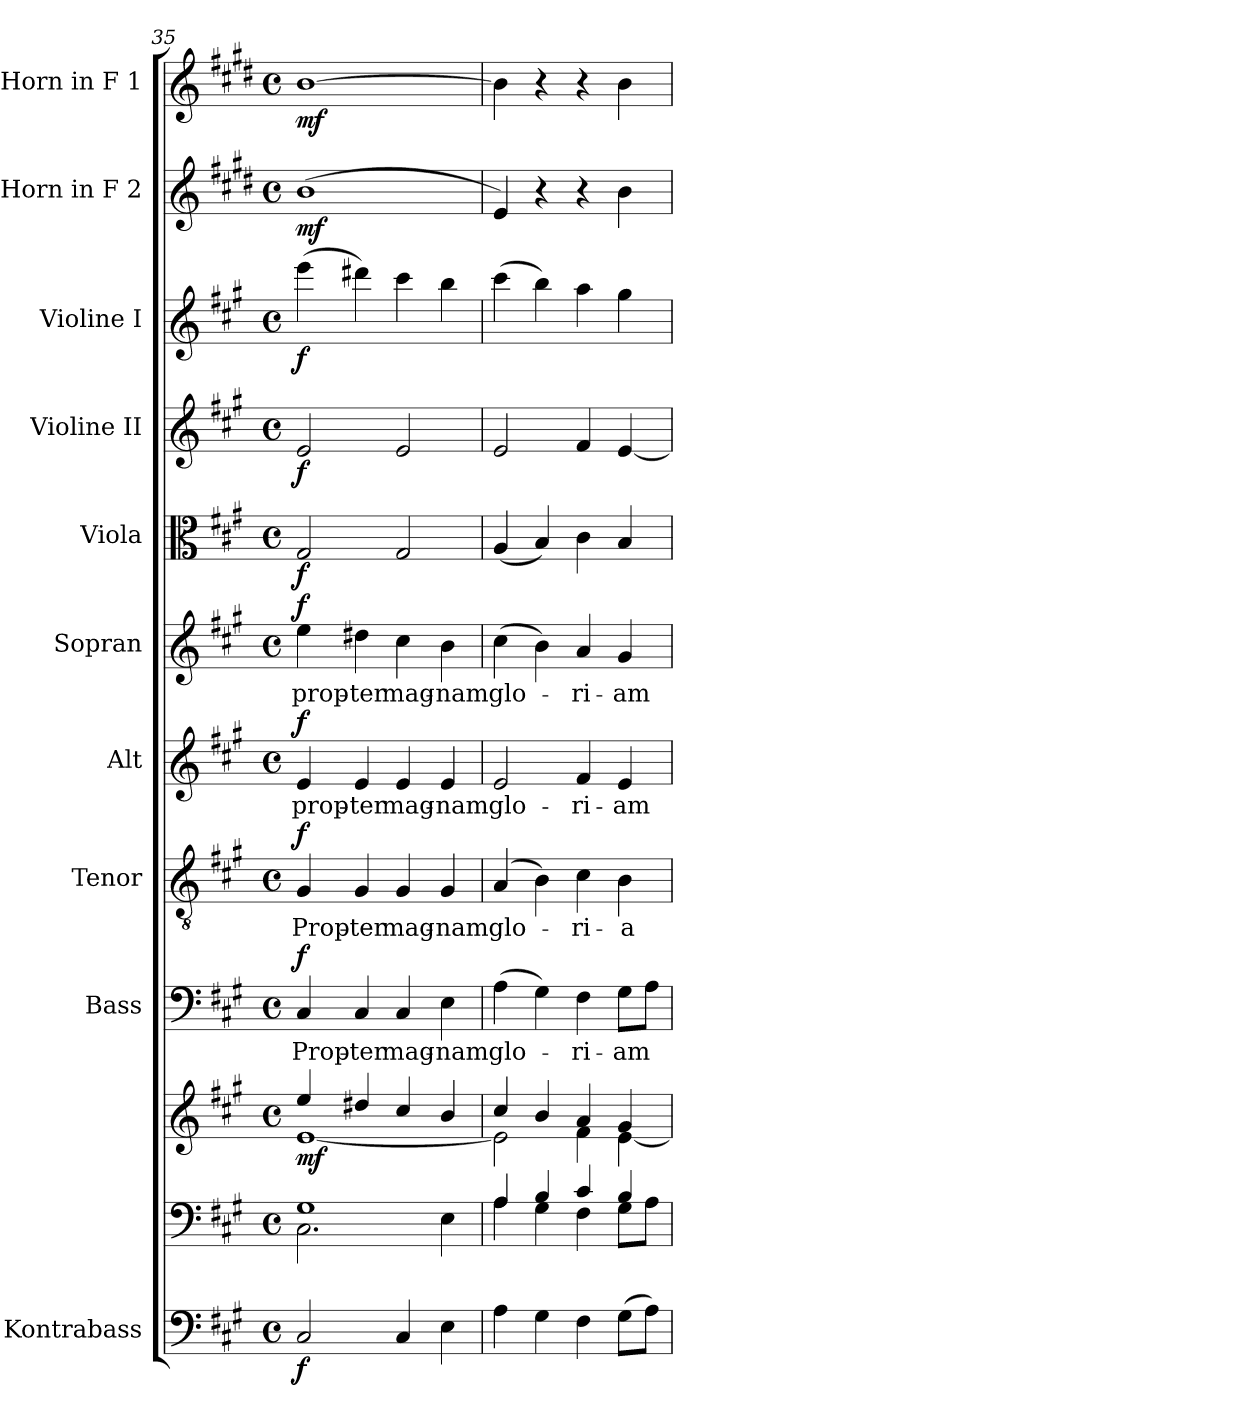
**kern	**dynam	**kern	**kern	**dynam	**kern	**text	**dynam	**kern	**text	**dynam	**kern	**text	**dynam	**kern	**text	**dynam	**kern	**dynam	**kern	**dynam	**kern	**dynam	**kern	**dynam	**kern	**dynam
*part11	*part11	*part10	*part10	*part10	*part9	*part9	*part9	*part8	*part8	*part8	*part7	*part7	*part7	*part6	*part6	*part6	*part5	*part5	*part4	*part4	*part3	*part3	*part2	*part2	*part1	*part1
*staff12	*staff12	*staff11	*staff10	*staff10/11	*staff9	*staff9	*staff9	*staff8	*staff8	*staff8	*staff7	*staff7	*staff7	*staff6	*staff6	*staff6	*staff5	*staff5	*staff4	*staff4	*staff3	*staff3	*staff2	*staff2	*staff1	*staff1
*I"Kontrabass	*	*	*	*	*I"Bass	*	*	*I"Tenor	*	*	*I"Alt	*	*	*I"Sopran	*	*	*I"Viola	*	*I"Violine II	*	*I"Violine I	*	*I"Horn in F 2	*	*I"Horn in F 1	*
*I'Kb.	*	*	*	*	*I'B.	*	*	*I'T.	*	*	*I'A.	*	*	*I'S.	*	*	*I'Vla.	*	*I'Vl. II	*	*I'Vl. I	*	*	*	*	*
*clefF4	*	*clefF4	*clefG2	*	*clefF4	*	*	*clefGv2	*	*	*clefG2	*	*	*clefG2	*	*	*clefC3	*	*clefG2	*	*clefG2	*	*clefG2	*	*clefG2	*
*ITrd7c12	*	*	*	*	*	*	*	*	*	*	*	*	*	*	*	*	*	*	*	*	*	*	*ITrd4c7	*	*ITrd4c7	*
*k[f#c#g#]	*	*k[f#c#g#]	*k[f#c#g#]	*	*k[f#c#g#]	*	*	*k[f#c#g#]	*	*	*k[f#c#g#]	*	*	*k[f#c#g#]	*	*	*k[f#c#g#]	*	*k[f#c#g#]	*	*k[f#c#g#]	*	*k[f#c#g#]	*	*k[f#c#g#]	*
*A:	*	*A:	*A:	*	*A:	*	*	*A:	*	*	*A:	*	*	*A:	*	*	*A:	*	*A:	*	*A:	*	*A:	*	*A:	*
*M4/4	*	*M4/4	*M4/4	*	*M4/4	*	*	*M4/4	*	*	*M4/4	*	*	*M4/4	*	*	*M4/4	*	*M4/4	*	*M4/4	*	*M4/4	*	*M4/4	*
*met(c)	*	*met(c)	*met(c)	*	*met(c)	*	*	*met(c)	*	*	*met(c)	*	*	*met(c)	*	*	*met(c)	*	*met(c)	*	*met(c)	*	*met(c)	*	*met(c)	*
=35	=35	=35	=35	=35	=35	=35	=35	=35	=35	=35	=35	=35	=35	=35	=35	=35	=35	=35	=35	=35	=35	=35	=35	=35	=35	=35
*	*	*^	*^	*	*	*	*	*	*	*	*	*	*	*	*	*	*	*	*	*	*	*	*	*	*	*
!	!LO:DY:b	!	!	!	!	!LO:DY:b	!	!LO:LY:b	!LO:DY:a	!	!LO:LY:b	!LO:DY:a	!	!LO:LY:b	!LO:DY:a	!	!LO:LY:b	!LO:DY:a	!	!LO:DY:b	!	!LO:DY:b	!	!LO:DY:b	!	!LO:DY:b	!	!LO:DY:b
2CC#/	f	1G#	2.C#\	4ee/	[<1e	mf	4C#/	Prop-	f	4G#/	Prop-	f	4e/	prop-	f	4ee\	prop-	f	2G#/	f	2e/	f	(>4eee\	f	(>1e	mf	[1e	mf
!	!	!	!	!	!	!	!	!LO:LY:b	!	!	!LO:LY:b	!	!	!LO:LY:b	!	!	!LO:LY:b	!	!	!	!	!	!	!	!	!	!	!
.	.	.	.	4dd#X/	.	.	4C#/	-ter	.	4G#/	-ter	.	4e/	-ter	.	4dd#X\	-ter	.	.	.	.	.	4ddd#X\)	.	.	.	.	.
!	!	!	!	!	!	!	!	!LO:LY:b	!	!	!LO:LY:b	!	!	!LO:LY:b	!	!	!LO:LY:b	!	!	!	!	!	!	!	!	!	!	!
4CC#/	.	.	.	4cc#/	.	.	4C#/	mag-	.	4G#/	mag-	.	4e/	mag-	.	4cc#\	mag-	.	2G#/	.	2e/	.	4ccc#\	.	.	.	.	.
!	!	!	!	!	!	!	!	!LO:LY:b	!	!	!LO:LY:b	!	!	!LO:LY:b	!	!	!LO:LY:b	!	!	!	!	!	!	!	!	!	!	!
4EE\	.	.	4E\	4b/	.	.	4E\	-nam	.	4G#/	-nam	.	4e/	-nam	.	4b\	-nam	.	.	.	.	.	4bb\	.	.	.	.	.
!!LO:PB:g=z
=36	=36	=36	=36	=36	=36	=36	=36	=36	=36	=36	=36	=36	=36	=36	=36	=36	=36	=36	=36	=36	=36	=36	=36	=36	=36	=36	=36	=36
!	!	!	!	!	!	!	!	!LO:LY:b	!	!	!LO:LY:b	!	!	!LO:LY:b	!	!	!LO:LY:b	!	!	!	!	!	!	!	!	!	!	!
4AA\	.	4A/	4A\	4cc#/	2e\]	.	(>4A\	glo-	.	(4A/	glo-	.	2e/	glo-	.	(>4cc#\	glo-	.	(<4A/	.	2e/	.	(>4ccc#\	.	4A/)	.	4e\]	.
4GG#\	.	4B/	4G#\	4b/	.	.	4G#\)	.	.	4B\)	.	.	.	.	.	4b\)	.	.	4B/)	.	.	.	4bb\)	.	4r	.	4r	.
!	!	!	!	!	!	!	!	!LO:LY:b	!	!	!LO:LY:b	!	!	!LO:LY:b	!	!	!LO:LY:b	!	!	!	!	!	!	!	!	!	!	!
4FF#\	.	4c#/	4F#\	4a/	4f#\	.	4F#\	-ri-	.	4c#\	-ri-	.	4f#/	-ri-	.	4a/	-ri-	.	4c#\	.	4f#/	.	4aa\	.	4r	.	4r	.
!	!	!	!	!	!	!	!	!LO:LY:b	!	!	!LO:LY:b	!	!	!LO:LY:b	!	!	!LO:LY:b	!	!	!	!	!	!	!	!	!	!	!
(>8GG#\L	.	4B/	8G#\L	4g#/	[<4e\	.	8G#\L	-am	.	4B\	-a	.	4e/	-am	.	4g#/	-am	.	4B/	.	[4e/	.	4gg#\	.	4e\	.	4e\	.
8AA\J)	.	.	8A\J	.	.	.	8A\J	.	.	.	.	.	.	.	.	.	.	.	.	.	.	.	.	.	.	.	.	.
*	*	*v	*v	*	*	*	*	*	*	*	*	*	*	*	*	*	*	*	*	*	*	*	*	*	*	*	*	*
*	*	*	*v	*v	*	*	*	*	*	*	*	*	*	*	*	*	*	*	*	*	*	*	*	*	*	*	*
=	=	=	=	=	=	=	=	=	=	=	=	=	=	=	=	=	=	=	=	=	=	=	=	=	=	=
*-	*-	*-	*-	*-	*-	*-	*-	*-	*-	*-	*-	*-	*-	*-	*-	*-	*-	*-	*-	*-	*-	*-	*-	*-	*-	*-
